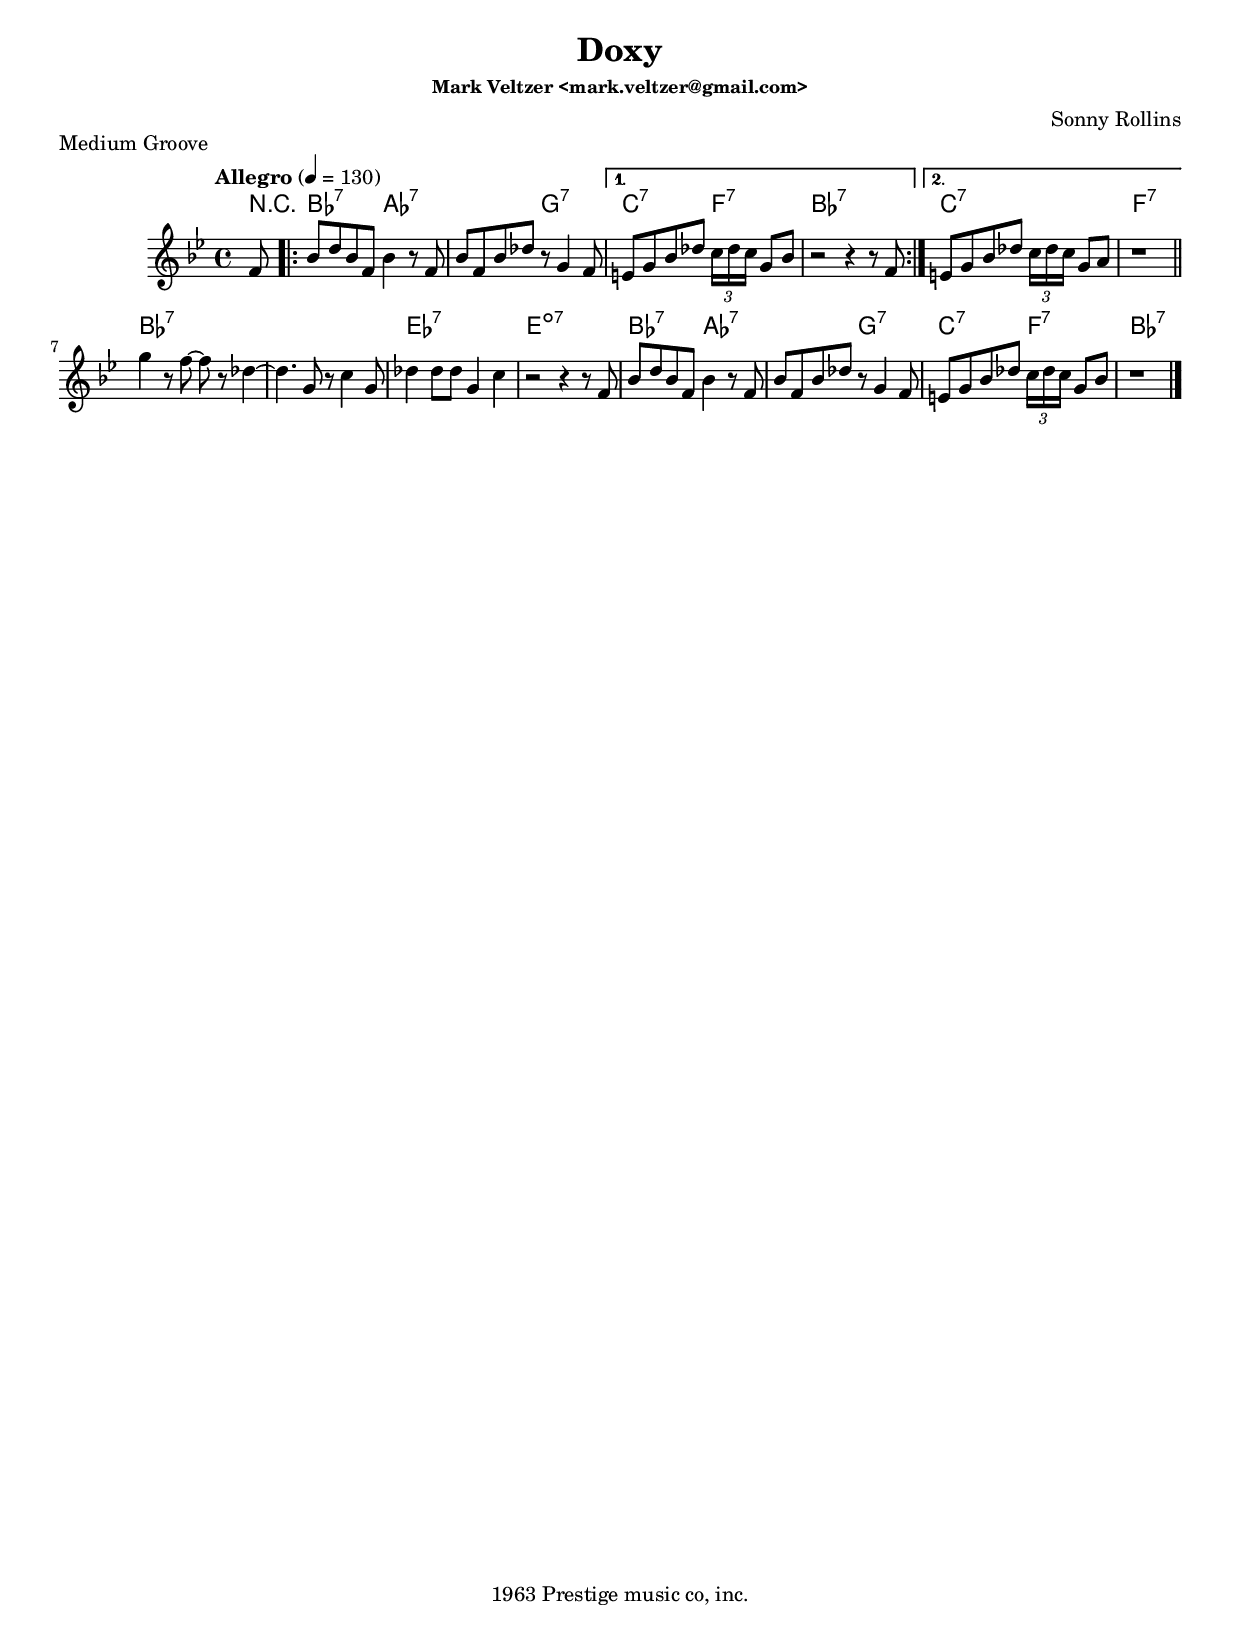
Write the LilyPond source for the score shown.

\include "src/include/common.lyi"
\header{
	title="Doxy"
	subtitle=""
	composer="Sonny Rollins"
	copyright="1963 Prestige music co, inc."
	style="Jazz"
	piece="Medium Groove"
	poet=""

	completion="5"
	uuid="c921579e-a26e-11df-9a5c-0019d11e5a41"
}

%{
	TODO:
%}

myChords=\chordmode {
	\set chordChanges = ##t
	\partial 8 r8 |
	\repeat volta 2 {
		bes2:7 aes2:7 | aes2:7 g2:7 |
	}
	\alternative {
		{
			c2:7 f2:7 | bes1:7 |
		}
		{
			c1:7 | f1:7 |
		}
	}
	bes1:7 | bes1:7 | ees1:7 | e1:dim7 |
	bes2:7 aes2:7 | aes2:7 g2:7 | c2:7 f2:7 | bes1:7 \bar "|."

}

myVoice=\relative f' {
	\time 4/4
	\key bes \major
	%% http://en.wikipedia.org/wiki/Tempo
	\tempo "Allegro" 4 = 130

	\partial 8 f8 |
	\repeat volta 2 {
		bes8 d bes f bes4 r8 f | bes8 f bes des r g,4 f8 |
	}
	\alternative {
		{
			e8 g bes des \times 4/3 { c16 des c } g8 bes | r2 r4 r8 f |
		}
		{
			e8 g bes des \times 4/3 { c16 des c } g8 a | r1 \bar "||"
		}
	}
	g'4 r8 f8 ~ f8 r8 des4 ~ | des4. g,8 r c4 g8 |
	des'4 des8 des8 g,4 c4 | r2 r4 r8 f,8 |
	bes8 d bes f bes4 r8 f | bes8 f bes des r g,4 f8 |
	e8 g bes des \times 4/3 { c16 des c } g8 bes | r1 |
}
%% score for printing
\score {
	<<
		\new ChordNames="mychords" \myChords
		\new Voice="myvoice" \myVoice
	>>
	\layout {
	}
}
%% score for midi
\score {
	\unfoldRepeats
	<<
		\new ChordNames="mychords" \myChords
		\new Voice="myvoice" \myVoice
	>>
	\midi {
	}
}
